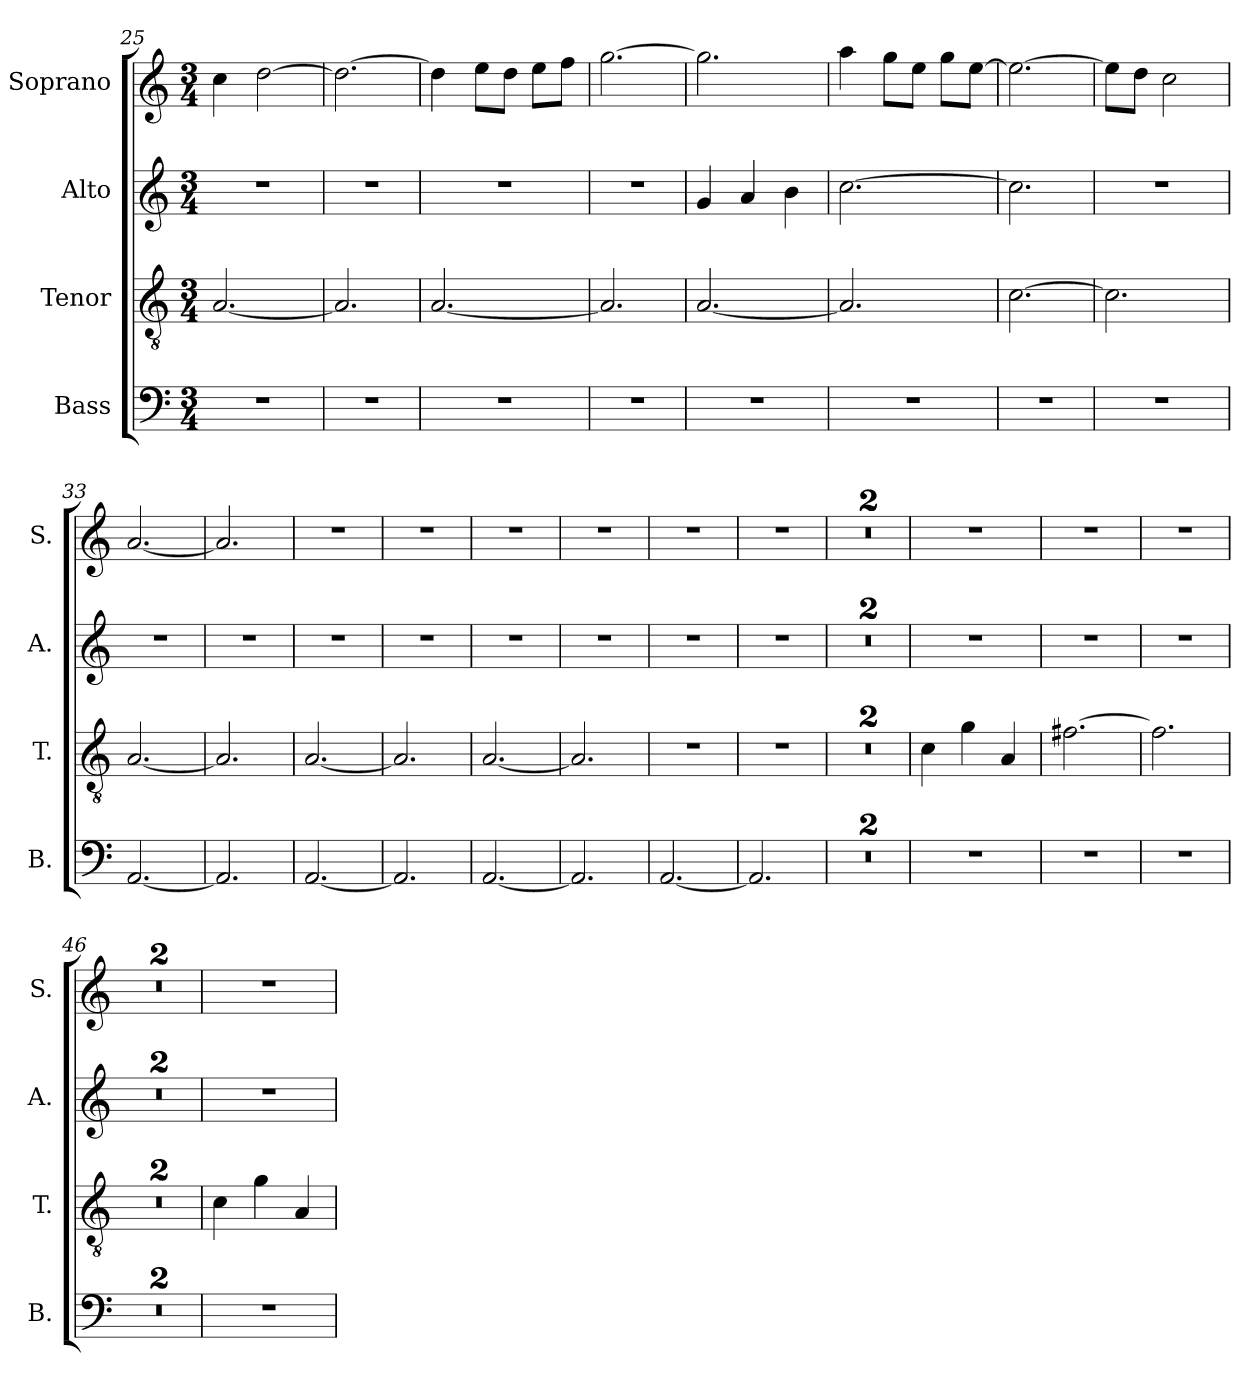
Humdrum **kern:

**kern	**kern	**kern	**kern
*part4	*part3	*part2	*part1
*staff4	*staff3	*staff2	*staff1
*I"Bass	*I"Tenor	*I"Alto	*I"Soprano
*I'B.	*I'T.	*I'A.	*I'S.
*clefF4	*clefGv2	*clefG2	*clefG2
*k[]	*k[]	*k[]	*k[]
*M3/4	*M3/4	*M3/4	*M3/4
=25	=25	=25	=25
2.r	[2.A/	2.r	4cc\
.	.	.	[2dd\
=26	=26	=26	=26
2.r	2.A/]	2.r	2.dd\_
=27	=27	=27	=27
2.r	[2.A/	2.r	4dd\]
.	.	.	8ee\L
.	.	.	8dd\J
.	.	.	8ee\L
.	.	.	8ff\J
!!LO:LB:g=z
=28	=28	=28	=28
2.r	2.A/]	2.r	[2.gg\
=29	=29	=29	=29
2.r	[2.A/	4g/	2.gg\]
.	.	4a/	.
.	.	4b\	.
=30	=30	=30	=30
2.r	2.A/]	[2.cc\	4aa\
.	.	.	8gg\L
.	.	.	8ee\J
.	.	.	8gg\L
.	.	.	[8ee\J
=31	=31	=31	=31
2.r	[2.c\	2.cc\]	2.ee\_
=32	=32	=32	=32
2.r	2.c\]	2.r	8ee\L]
.	.	.	8dd\J
.	.	.	2cc\
=33	=33	=33	=33
[2.AA/	[2.A/	2.r	[2.a/
=34	=34	=34	=34
2.AA/]	2.A/]	2.r	2.a/]
=35	=35	=35	=35
[2.AA/	[2.A/	2.r	2.r
=36	=36	=36	=36
2.AA/]	2.A/]	2.r	2.r
=37	=37	=37	=37
[2.AA/	[2.A/	2.r	2.r
=38	=38	=38	=38
2.AA/]	2.A/]	2.r	2.r
=39	=39	=39	=39
[2.AA/	2.r	2.r	2.r
=40	=40	=40	=40
2.AA/]	2.r	2.r	2.r
=41	=41	=41	=41
2.r	2.r	2.r	2.r
!!LO:PB:g=z
=42	=42	=42	=42
2.r	2.r	2.r	2.r
=43	=43	=43	=43
2.r	4c\	2.r	2.r
.	4g\	.	.
.	4A/	.	.
=44	=44	=44	=44
2.r	[2.f#X\	2.r	2.r
=45	=45	=45	=45
2.r	2.f#\]	2.r	2.r
=46	=46	=46	=46
2.r	2.r	2.r	2.r
=47	=47	=47	=47
2.r	2.r	2.r	2.r
=48	=48	=48	=48
2.r	4c\	2.r	2.r
.	4g\	.	.
.	4A/	.	.
=	=	=	=
*-	*-	*-	*-
